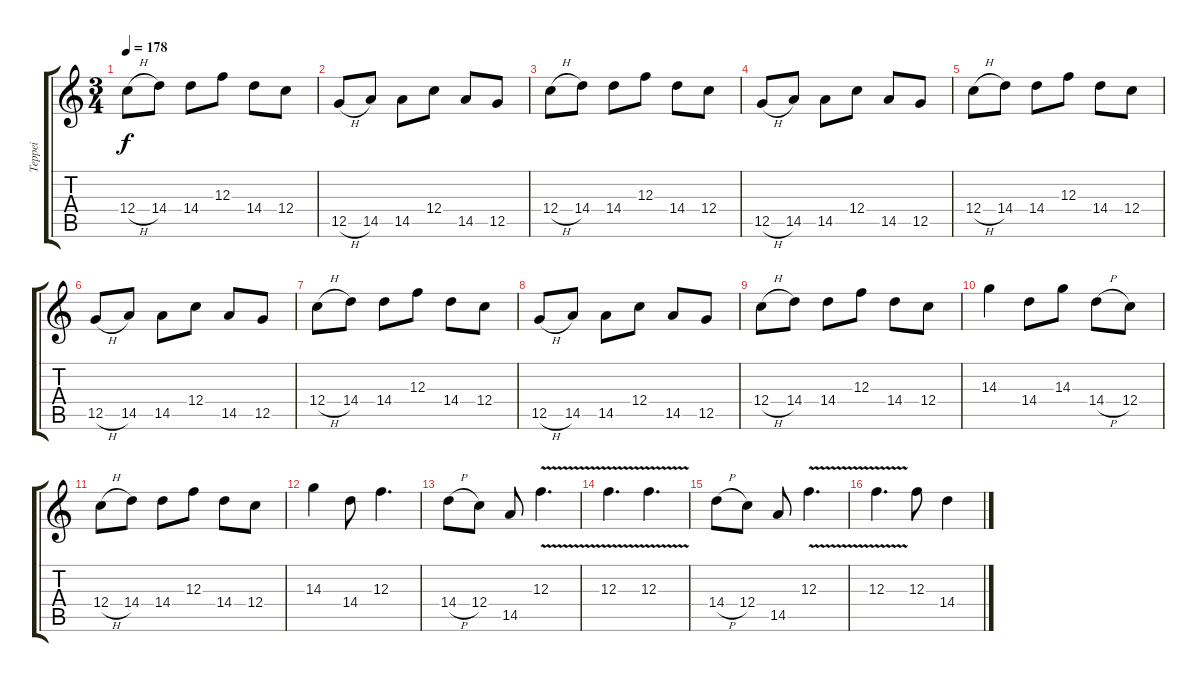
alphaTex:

\track ("Teppei" "Teppei") {instrument electricguitarjazz}
\staff {score tabs}
\tuning (D4 A3 F3 C3 G2 D2) {hide}
\ts (3 4)
\tempo 178
\clef g2
\ks c
12.4{h}.8{dy f} 14.4.8 14.4.8 12.3.8 14.4.8 12.4.8 |
12.5{h}.8 14.5.8 14.5.8 12.4.8 14.5.8 12.5.8 |
12.4{h}.8 14.4.8 14.4.8 12.3.8 14.4.8 12.4.8 |
12.5{h}.8 14.5.8 14.5.8 12.4.8 14.5.8 12.5.8 |
12.4{h}.8 14.4.8 14.4.8 12.3.8 14.4.8 12.4.8 |
12.5{h}.8 14.5.8 14.5.8 12.4.8 14.5.8 12.5.8 |
12.4{h}.8 14.4.8 14.4.8 12.3.8 14.4.8 12.4.8 |
12.5{h}.8 14.5.8 14.5.8 12.4.8 14.5.8 12.5.8 |
12.4{h}.8 14.4.8 14.4.8 12.3.8 14.4.8 12.4.8 |
14.3.4 14.4.8 14.3.8 14.4{h}.8 12.4.8 |
12.4{h}.8 14.4.8 14.4.8 12.3.8 14.4.8 12.4.8 |
14.3.4 14.4.8 12.3.4{d} |
14.4{h}.8 12.4.8 14.5.8 12.3{v}.4{d} |
12.3{v}.4{d} 12.3{v}.4{d} |
14.4{h}.8 12.4.8 14.5.8 12.3{v}.4{d} |
12.3{v}.4{d} 12.3.8 14.4.4
